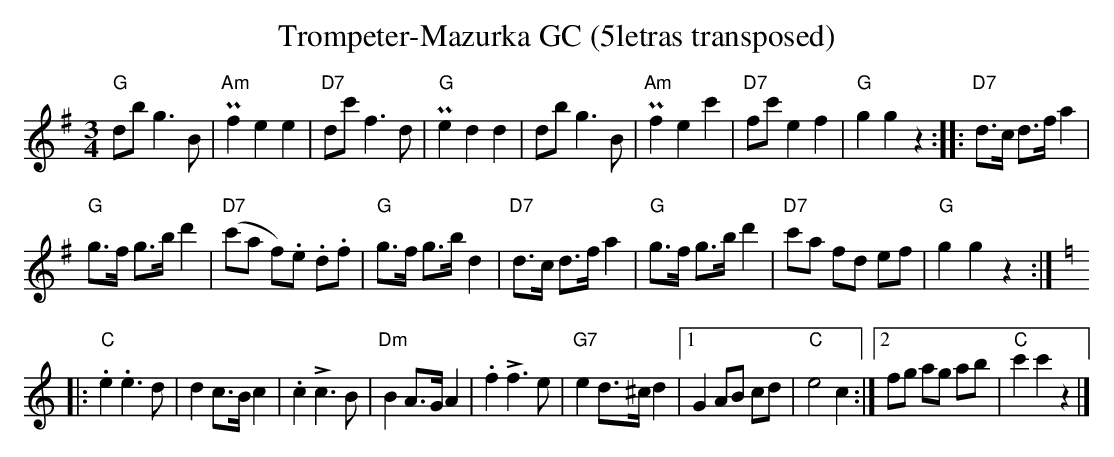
X:1
T:Trompeter-Mazurka GC (5letras transposed)
M:3/4
L:1/8
K:G transpose=3 %%MIDI gchordon
"G"db g3B | "Am"Pf2e2e2 | "D7"dc' f3d | "G"Pe2d2d2 | db g3B | "Am"Pf2e2c'2 | "D7"fc' e2f2 | "G"g2g2z2 :: "D7"d>c d>fa2 |
"G"g>f g>b d'2 | "D7"(c'a f).e .d.f | "G"g>f g>bd2 | "D7"d>c d>fa2 | "G"g>f g>bd'2 | "D7"c'a fd ef | "G"g2g2z2 :: [K:C]
"C".e2.e3d | d2c>Bc2 | .c2!>!c3B | "Dm"B2A>GA2 | .f2!>!f3e | "G7"e2d>^cd2 |1 G2AB cd | "C"e4c2 :|2 fg ag ab | "C"c'2c'2z2 |]
